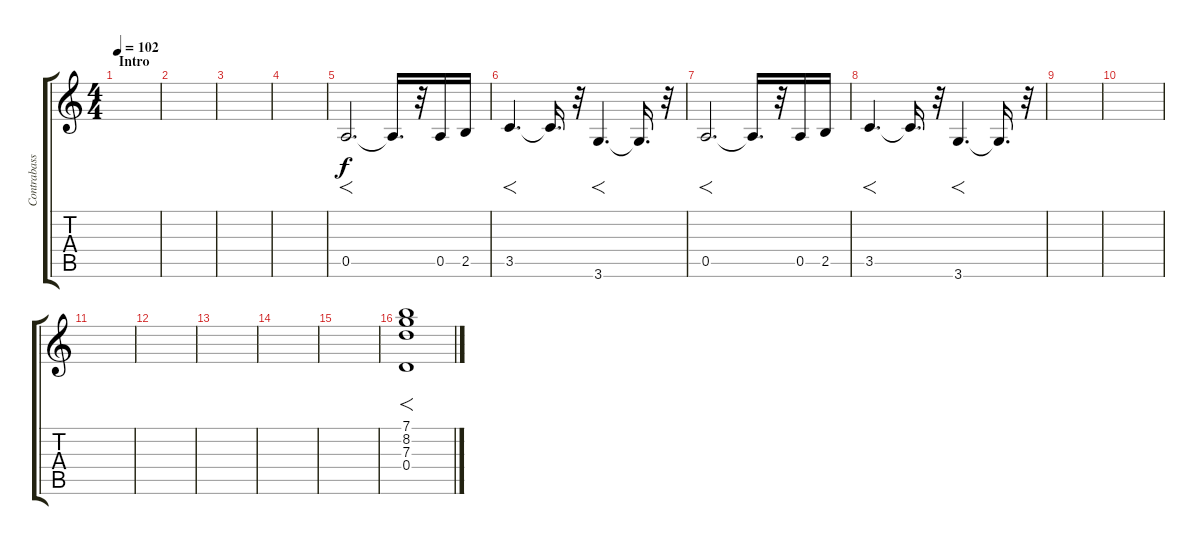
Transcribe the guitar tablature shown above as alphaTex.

\track ("Contrabass" "Contrabass") {instrument contrabass}
\staff {score tabs}
\tuning (E4 B3 G3 D3 A2 E2) {hide}
\ts (4 4)
\section ("" "Intro")
\tempo 102
\clef g2
\ks c
|
|
|
|
0.5.2{f d} 0.5{t}.16{d} r.32 0.5.16 2.5.16 |
3.5.4{f d} 3.5{t}.16{d} r.32 3.6.4{f d} 3.6{t}.16{d} r.32 |
0.5.2{f d} 0.5{t}.16{d} r.32 0.5.16 2.5.16 |
3.5.4{f d} 3.5{t}.16{d} r.32 3.6.4{f d} 3.6{t}.16{d} r.32 |
|
|
|
|
|
|
|
(7.1 8.2 7.3 0.4).1{f}
